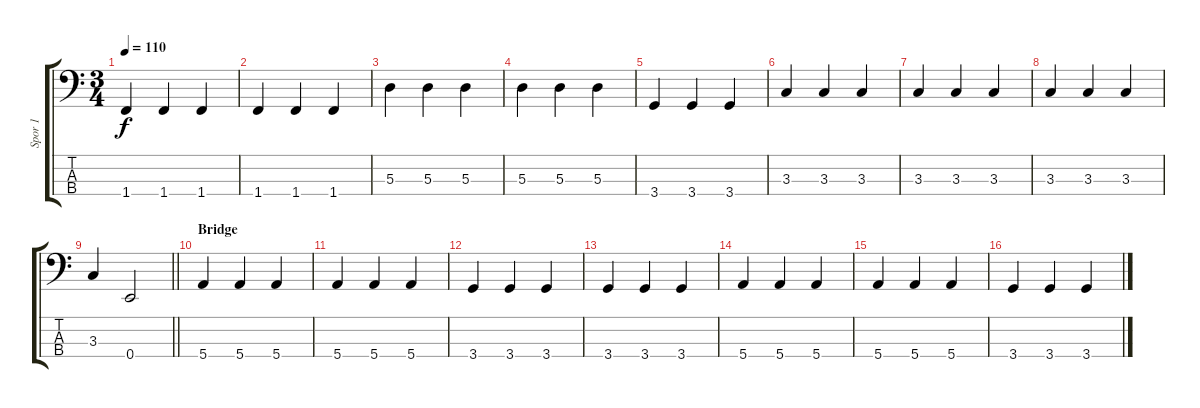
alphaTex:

\track ("Spor 1" "Spor 1") {instrument electricbassfinger}
\staff {score tabs}
\tuning (G2 D2 A1 E1) {hide}
\ts (3 4)
\tempo 110
\clef f4
\ks c
1.4.4{dy f} 1.4.4 1.4.4 |
1.4.4 1.4.4 1.4.4 |
5.3.4 5.3.4 5.3.4 |
5.3.4 5.3.4 5.3.4 |
3.4.4 3.4.4 3.4.4 |
3.3.4 3.3.4 3.3.4 |
3.3.4 3.3.4 3.3.4 |
3.3.4 3.3.4 3.3.4 |
\barLineRight lightlight
3.3.4 0.4.2 |
\section ("" "Bridge")
5.4.4 5.4.4 5.4.4 |
5.4.4 5.4.4 5.4.4 |
3.4.4 3.4.4 3.4.4 |
3.4.4 3.4.4 3.4.4 |
5.4.4 5.4.4 5.4.4 |
5.4.4 5.4.4 5.4.4 |
3.4.4 3.4.4 3.4.4
